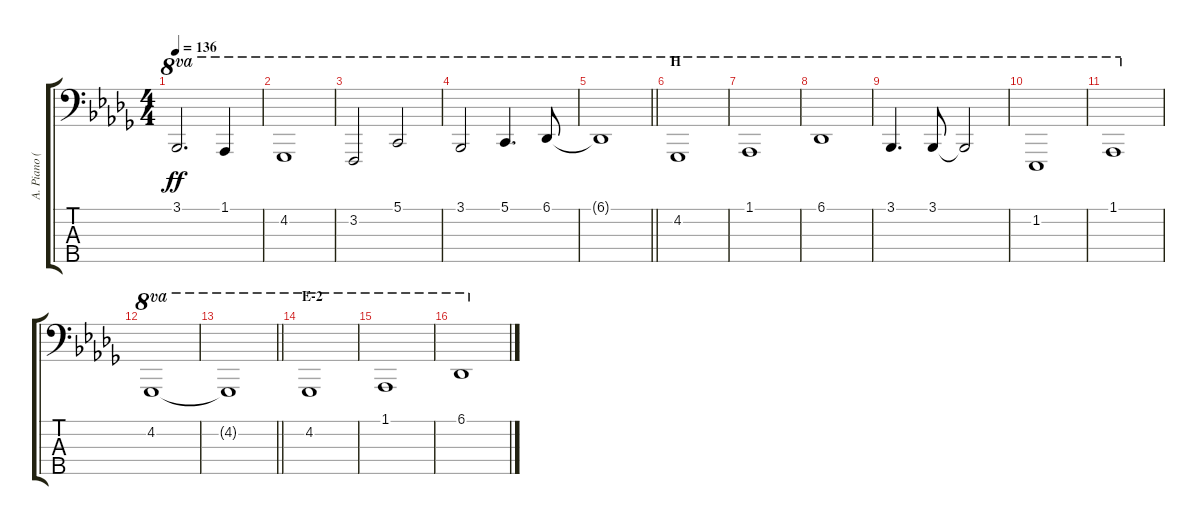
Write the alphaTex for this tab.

\track ("A. Piano (Left Hand)" "A. Piano (") {instrument acousticgrandpiano}
\staff {score tabs}
\tuning (G2 D2 A1 E1 B0) {hide}
\ts (4 4)
\tempo 136
\clef f4
\ks db
3.1.2{d ot 8va dy ff} 1.1.4{ot 8va} |
4.2.1{ot 8va} |
3.2.2{ot 8va} 5.1.2{ot 8va} |
3.1.2{ot 8va} 5.1.4{d ot 8va} 6.1.8{ot 8va} |
\barLineRight lightlight
6.1{t}.1{ot 8va} |
\section ("" "H")
4.2.1{ot 8va} |
1.1.1{ot 8va} |
6.1.1{ot 8va} |
3.1.4{d ot 8va} 3.1.8{ot 8va} 3.1{t}.2{ot 8va} |
1.2.1{ot 8va} |
1.1.1{ot 8va} |
4.2.1{ot 8va} |
\barLineRight lightlight
4.2{t}.1{ot 8va} |
\section ("" "E-2")
4.2.1{ot 8va} |
1.1.1{ot 8va} |
6.1.1{ot 8va}
